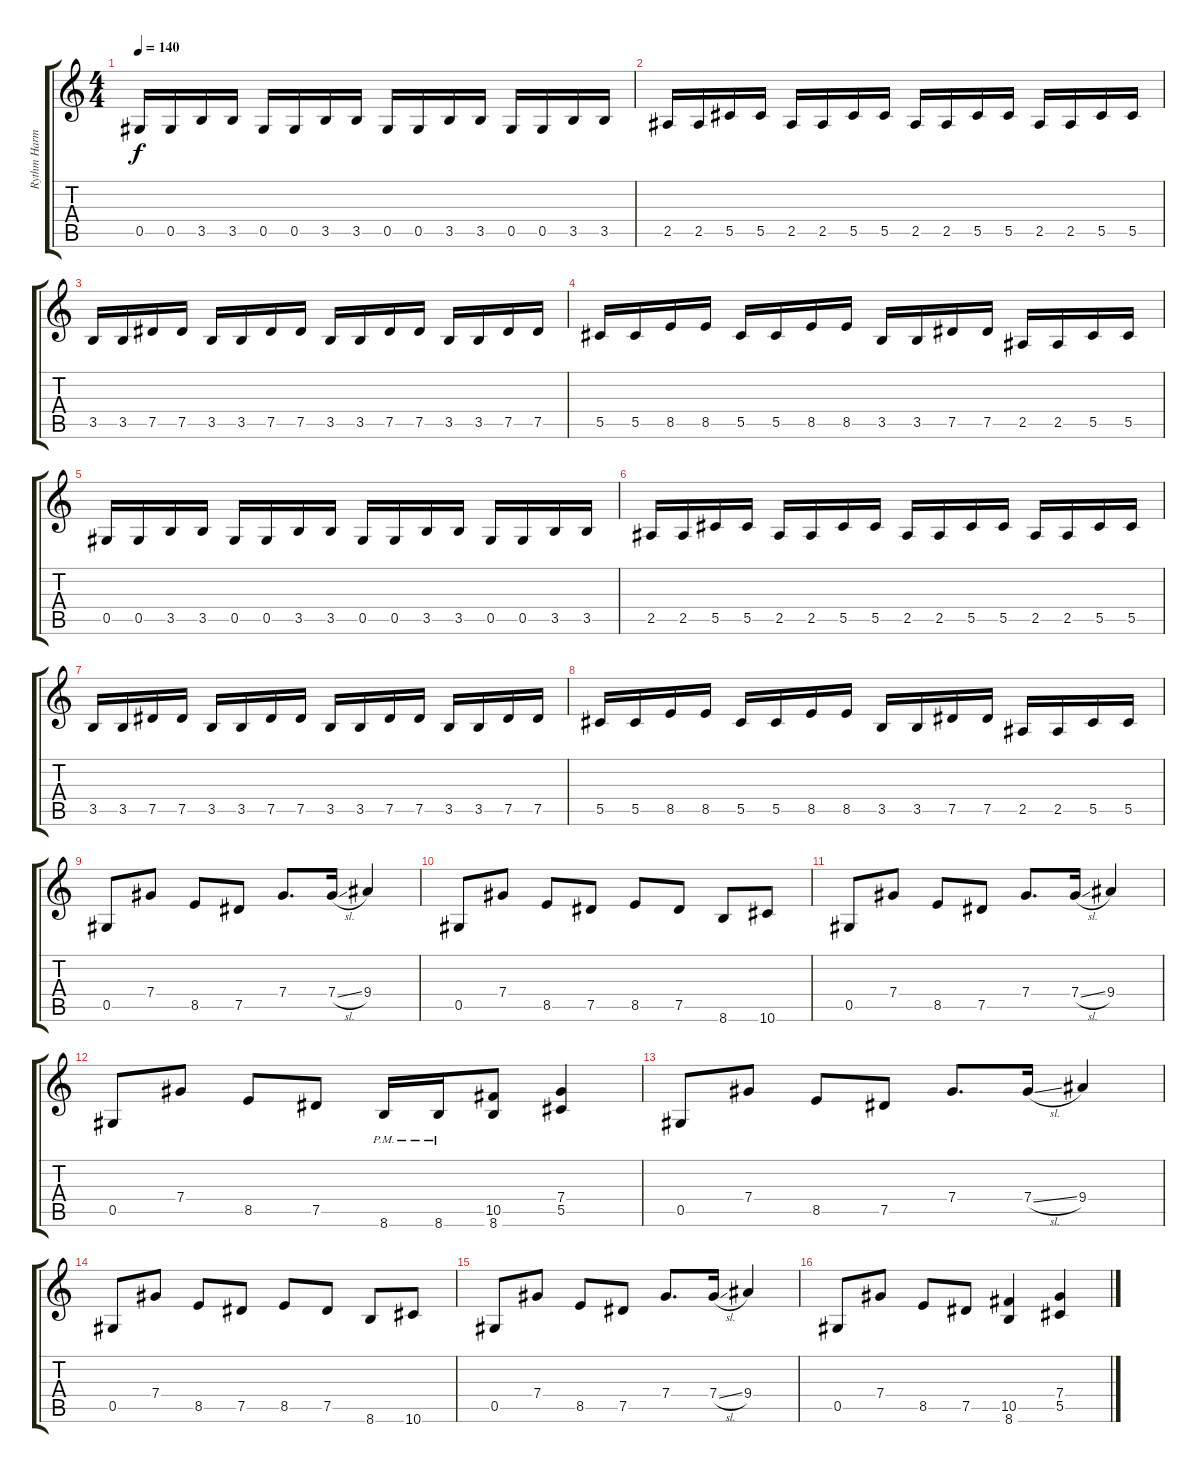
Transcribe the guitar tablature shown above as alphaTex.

\track ("Rythm Harmony" "Rythm Harm") {instrument distortionguitar}
\staff {score tabs}
\tuning (Eb4 Bb3 Gb3 Db3 Ab2 Eb2) {hide}
\ts (4 4)
\tempo 140
\clef g2
\ks c
0.5.16{dy f} 0.5.16 3.5.16 3.5.16 0.5.16 0.5.16 3.5.16 3.5.16 0.5.16 0.5.16 3.5.16 3.5.16 0.5.16 0.5.16 3.5.16 3.5.16 |
2.5.16 2.5.16 5.5.16 5.5.16 2.5.16 2.5.16 5.5.16 5.5.16 2.5.16 2.5.16 5.5.16 5.5.16 2.5.16 2.5.16 5.5.16 5.5.16 |
3.5.16 3.5.16 7.5.16 7.5.16 3.5.16 3.5.16 7.5.16 7.5.16 3.5.16 3.5.16 7.5.16 7.5.16 3.5.16 3.5.16 7.5.16 7.5.16 |
5.5.16 5.5.16 8.5.16 8.5.16 5.5.16 5.5.16 8.5.16 8.5.16 3.5.16 3.5.16 7.5.16 7.5.16 2.5.16 2.5.16 5.5.16 5.5.16 |
0.5.16 0.5.16 3.5.16 3.5.16 0.5.16 0.5.16 3.5.16 3.5.16 0.5.16 0.5.16 3.5.16 3.5.16 0.5.16 0.5.16 3.5.16 3.5.16 |
2.5.16 2.5.16 5.5.16 5.5.16 2.5.16 2.5.16 5.5.16 5.5.16 2.5.16 2.5.16 5.5.16 5.5.16 2.5.16 2.5.16 5.5.16 5.5.16 |
3.5.16 3.5.16 7.5.16 7.5.16 3.5.16 3.5.16 7.5.16 7.5.16 3.5.16 3.5.16 7.5.16 7.5.16 3.5.16 3.5.16 7.5.16 7.5.16 |
5.5.16 5.5.16 8.5.16 8.5.16 5.5.16 5.5.16 8.5.16 8.5.16 3.5.16 3.5.16 7.5.16 7.5.16 2.5.16 2.5.16 5.5.16 5.5.16 |
0.5.8 7.4.8 8.5.8 7.5.8 7.4.8{d} 7.4{sl}.16 9.4.4 |
0.5.8 7.4.8 8.5.8 7.5.8 8.5.8 7.5.8 8.6.8 10.6.8 |
0.5.8 7.4.8 8.5.8 7.5.8 7.4.8{d} 7.4{sl}.16 9.4.4 |
0.5.8 7.4.8 8.5.8 7.5.8 8.6{pm}.16 8.6{pm}.16 (10.5 8.6).8 (7.4 5.5).4 |
0.5.8 7.4.8 8.5.8 7.5.8 7.4.8{d} 7.4{sl}.16 9.4.4 |
0.5.8 7.4.8 8.5.8 7.5.8 8.5.8 7.5.8 8.6.8 10.6.8 |
0.5.8 7.4.8 8.5.8 7.5.8 7.4.8{d} 7.4{sl}.16 9.4.4 |
0.5.8 7.4.8 8.5.8 7.5.8 (10.5 8.6).4 (7.4 5.5).4
